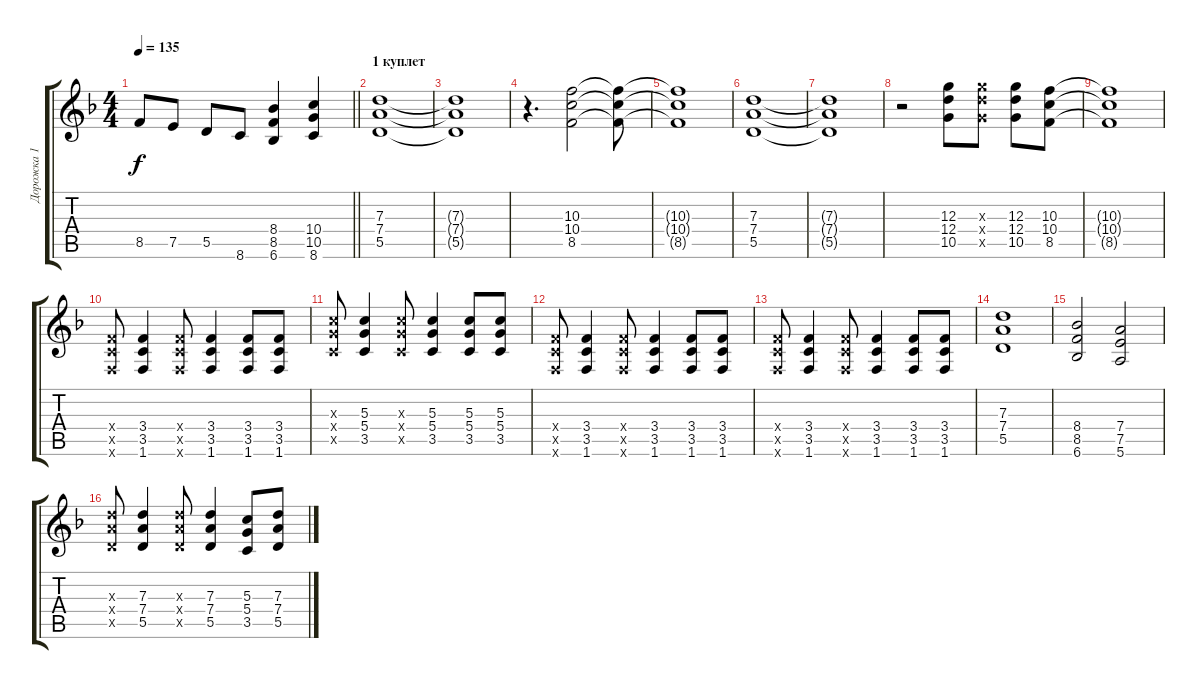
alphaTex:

\track ("Дорожка 1" "Дорожка 1") {instrument overdrivenguitar}
\staff {score tabs}
\tuning (E4 B3 G3 D3 A2 E2) {hide}
\ts (4 4)
\tempo 135
\clef g2
\barLineRight lightlight
\ks dminor
8.5.8{dy f} 7.5.8 5.5.8 8.6.8 (8.4 8.5 6.6).4 (10.4 10.5 8.6).4 |
\section ("" "1 куплет")
(7.3 7.4 5.5).1{volume 13} |
(7.3{t} 7.4{t} 5.5{t}).1 |
r.4{d} (10.3 10.4 8.5).2 (10.3{t} 10.4{t} 8.5{t}).8 |
(10.3{t} 10.4{t} 8.5{t}).1 |
(7.3 7.4 5.5).1 |
(7.3{t} 7.4{t} 5.5{t}).1 |
r.2 (12.3 12.4 10.5).8 (12.3{x} 12.4{x} 10.5{x}).8 (12.3 12.4 10.5).8 (10.3 10.4 8.5).8 |
(10.3{t} 10.4{t} 8.5{t}).1 |
(3.4{x} 3.5{x} 1.6{x}).8 (3.4 3.5 1.6).4 (3.4{x} 3.5{x} 1.6{x}).8 (3.4 3.5 1.6).4 (3.4 3.5 1.6).8 (3.4 3.5 1.6).8 |
(5.3{x} 5.4{x} 3.5{x}).8 (5.3 5.4 3.5).4 (5.3{x} 5.4{x} 3.5{x}).8 (5.3 5.4 3.5).4 (5.3 5.4 3.5).8 (5.3 5.4 3.5).8 |
(3.4{x} 3.5{x} 1.6{x}).8 (3.4 3.5 1.6).4 (3.4{x} 3.5{x} 1.6{x}).8 (3.4 3.5 1.6).4 (3.4 3.5 1.6).8 (3.4 3.5 1.6).8 |
(3.4{x} 3.5{x} 1.6{x}).8 (3.4 3.5 1.6).4 (3.4{x} 3.5{x} 1.6{x}).8 (3.4 3.5 1.6).4 (3.4 3.5 1.6).8 (3.4 3.5 1.6).8 |
(7.3 7.4 5.5).1 |
(8.4 8.5 6.6).2 (7.4 7.5 5.6).2 |
(7.3{x} 7.4{x} 5.5{x}).8 (7.3 7.4 5.5).4 (7.3{x} 7.4{x} 5.5{x}).8 (7.3 7.4 5.5).4 (5.3 5.4 3.5).8 (7.3 7.4 5.5).8
